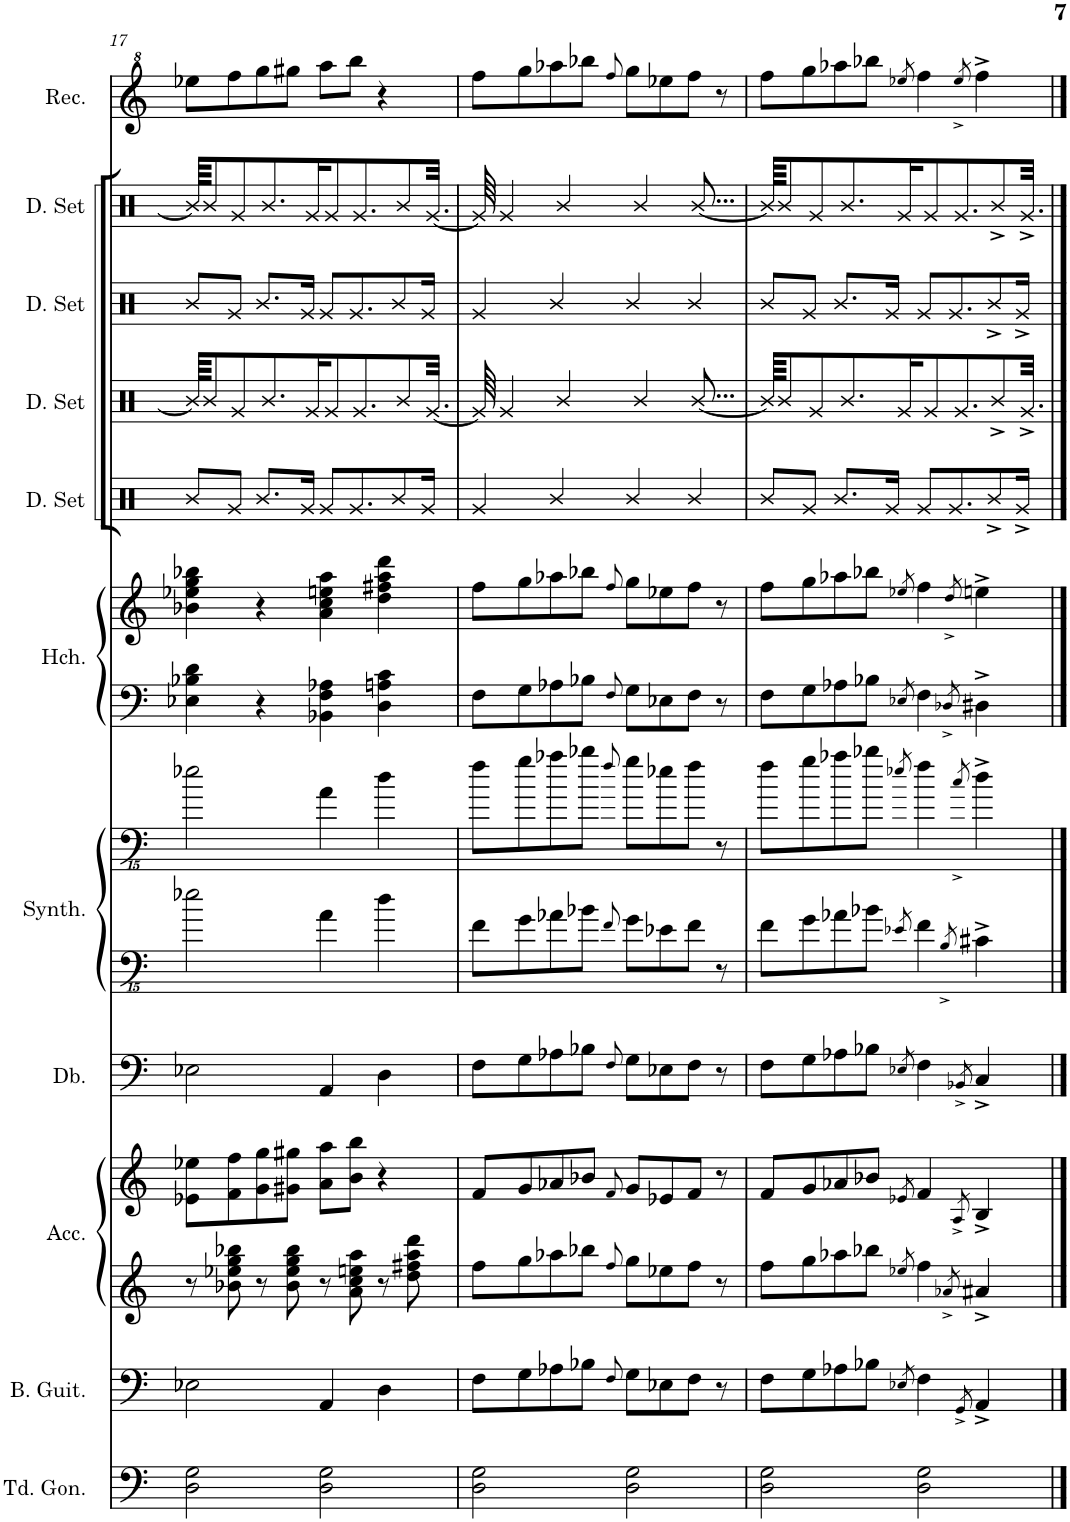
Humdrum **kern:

**kern	**kern	**kern	**kern	**kern	**kern	**kern	**kern	**kern	**kern	**kern	**kern	**kern	**kern
*part11	*part10	*part9	*part9	*part8	*part7	*part7	*part6	*part6	*part5	*part4	*part3	*part2	*part1
*staff14	*staff13	*staff12	*staff11	*staff10	*staff9	*staff8	*staff7	*staff6	*staff5	*staff4	*staff3	*staff2	*staff1
*I"Tuned Gongs	*I"Bass Guitar	*I"Accordion	*	*I"Double Bass	*I"Saw Synthesiser	*	*I"Harpsichord	*	*I"Drumset	*I"Drumset	*I"Drumset	*I"Drumset	*I"Recorder
*I'Td. Gon.	*I'B. Guit.	*I'Acc.	*	*I'Db.	*I'Synth.	*	*I'Hch.	*	*I'D. Set	*I'D. Set	*I'D. Set	*I'D. Set	*I'Rec.
!!LO:PB:g=z
*clefF4	*clefF4	*clefG2	*clefG2	*clefF4	*clefFvv4	*clefFvv4	*clefF4	*clefG2	*clefX	*clefX	*clefX	*clefX	*clefG^2
*	*Trd7c12	*	*	*Trd7c12	*	*	*	*	*	*	*	*	*
*k[]	*k[]	*k[]	*k[]	*k[]	*k[]	*k[]	*k[]	*k[]	*k[]	*k[]	*k[]	*k[]	*k[]
*M4/4	*M4/4	*M4/4	*M4/4	*M4/4	*M4/4	*M4/4	*M4/4	*M4/4	*M4/4	*M4/4	*M4/4	*M4/4	*M4/4
=17	=17	=17	=17	=17	=17	=17	=17	=17	=17	=17	=17	=17	=17
2Dn\ 2Gn\	2E-X\	8r	8e-X\ 8ee-X\L	2E-X\	2E-X\	2E-X\	4E-X\ 4B-X\ 4d\	4b-X\ 4ee-X\ 4gg\ 4bb-X\	8R/L	64R/KKKL]	8R/L	64R/KKKL]	8eee-X\L
.	.	.	.	.	.	.	.	.	.	8R/	.	8R/	.
.	.	8b-X\ 8ee-X\ 8gg\ 8bb-X\	8f\ 8ff\	.	.	.	.	.	8Rg/J	.	8Rg/J	.	8fff\
.	.	.	.	.	.	.	.	.	.	8Rg/	.	8Rg/	.
.	.	8r	8g\ 8gg\	.	.	.	4r	4r	8.R/L	.	8.R/L	.	8ggg\
.	.	.	.	.	.	.	.	.	.	8.R/	.	8.R/	.
.	.	8b-\ 8ee-\ 8gg\ 8bb-\	8g#X\ 8gg#X\J	.	.	.	.	.	.	.	.	.	8ggg#X\J
.	.	.	.	.	.	.	.	.	16Rg/Jk	.	16Rg/Jk	.	.
.	.	.	.	.	.	.	.	.	.	16Rg/K	.	16Rg/K	.
2Dn\ 2Gn\	4AA/	8r	8a\ 8aa\L	4AA/	4AA\	4AA\	4BB-X\ 4F\ 4A-X\	4a\ 4cc\ 4een\ 4aa\	8Rg/L	.	8Rg/L	.	8aaa\L
.	.	.	.	.	.	.	.	.	.	8Rg/	.	8Rg/	.
.	.	8a\ 8cc\ 8een\ 8aa\	8b\ 8bb\J	.	.	.	.	.	8.Rg/	.	8.Rg/	.	8bbb\J
.	.	.	.	.	.	.	.	.	.	8.Rg/	.	8.Rg/	.
.	4D\	8r	4r	4D\	4D\	4D\	4D\ 4An\ 4c\	4dd\ 4ff#X\ 4aa\ 4ddd\	.	.	.	.	4r
.	.	.	.	.	.	.	.	.	8R/	.	8R/	.	.
.	.	.	.	.	.	.	.	.	.	8R/	.	8R/	.
.	.	8dd\ 8ff#X\ 8aa\ 8ddd\	.	.	.	.	.	.	.	.	.	.	.
.	.	.	.	.	.	.	.	.	16Rg/Jk	.	16Rg/Jk	.	.
.	.	.	.	.	.	.	.	.	.	[32.Rg/Jkk	.	[32.Rg/Jkk	.
=18	=18	=18	=18	=18	=18	=18	=18	=18	=18	=18	=18	=18	=18
2Dn\ 2Gn\	8F\L	8ff\L	8f/L	8F\L	8FF\L	8F\L	8F\L	8ff\L	4Rg/	64Rg/]	4Rg/	64Rg/]	8fff\L
.	.	.	.	.	.	.	.	.	.	4Rg/	.	4Rg/	.
.	8G\	8gg\	8g/	8G\	8GG\	8G\	8G\	8gg\	.	.	.	.	8ggg\
.	8A-X\	8aa-X\	8a-X/	8A-X\	8AA-X\	8A-X\	8A-X\	8aa-X\	4R/	.	4R/	.	8aaa-X\
.	.	.	.	.	.	.	.	.	.	4R/	.	4R/	.
.	8B-X\J	8bb-X\J	8b-X/J	8B-X\J	8BB-X\J	8B-X\J	8B-X\J	8bb-X\J	.	.	.	.	8bbb-X\J
.	8qF/	8qff/	8qf/	8qF/	8qFF/	8qF/	8qF/	8qff/	.	.	.	.	8qfff/
2Dn\ 2Gn\	8G\L	8gg\L	8g/L	8G\L	8GG\L	8G\L	8G\L	8gg\L	4R/	.	4R/	.	8ggg\L
.	.	.	.	.	.	.	.	.	.	4R/	.	4R/	.
.	8E-X\	8ee-X\	8e-X/	8E-X\	8EE-X\	8E-X\	8E-X\	8ee-X\	.	.	.	.	8eee-X\
.	8F\J	8ff\J	8f/J	8F\J	8FF\J	8F\J	8F\J	8ff\J	4R/	.	4R/	.	8fff\J
.	.	.	.	.	.	.	.	.	.	[8...R/	.	[8...R/	.
.	8r	8r	8r	8r	8r	8r	8r	8r	.	.	.	.	8r
=19	=19	=19	=19	=19	=19	=19	=19	=19	=19	=19	=19	=19	=19
2Dn\ 2Gn\	8F\L	8ff\L	8f/L	8F\L	8FF\L	8F\L	8F\L	8ff\L	8R/L	64R/KKKL]	8R/L	64R/KKKL]	8fff\L
.	.	.	.	.	.	.	.	.	.	8R/	.	8R/	.
.	8G\	8gg\	8g/	8G\	8GG\	8G\	8G\	8gg\	8Rg/J	.	8Rg/J	.	8ggg\
.	.	.	.	.	.	.	.	.	.	8Rg/	.	8Rg/	.
.	8A-X\	8aa-X\	8a-X/	8A-X\	8AA-X\	8A-X\	8A-X\	8aa-X\	8.R/L	.	8.R/L	.	8aaa-X\
.	.	.	.	.	.	.	.	.	.	8.R/	.	8.R/	.
.	8B-X\J	8bb-X\J	8b-X/J	8B-X\J	8BB-X\J	8B-X\J	8B-X\J	8bb-X\J	.	.	.	.	8bbb-X\J
.	.	.	.	.	.	.	.	.	16Rg/Jk	.	16Rg/Jk	.	.
.	.	.	.	.	.	.	.	.	.	16Rg/K	.	16Rg/K	.
.	8qE-X/	8qee-X/	8qe-X/	8qE-X/	8qEE-X/	8qE-X/	8qE-X/	8qee-X/	.	.	.	.	8qeee-X/
2Dn\ 2Gn\	4F\	4ff\	4f/	4F\	4FF\	4F\	4F\	4ff\	8Rg/L	.	8Rg/L	.	4fff\
.	.	.	.	.	.	.	.	.	.	8Rg/	.	8Rg/	.
.	.	.	.	.	.	.	.	.	8.Rg/	.	8.Rg/	.	.
.	.	.	.	.	.	.	.	.	.	8.Rg/	.	8.Rg/	.
.	8qGG^/	8qa-X^/	8qA^/	8qBB-X^/	8qBBB^/	8qC^/	8qD-X^/	8qdd^/	.	.	.	.	8qeee-^/
.	4AA^/	4a#X^/	4B^/	4C^/	4CC#X^\	4D^\	4D#X^\	4een^\	.	.	.	.	4fff^\
.	.	.	.	.	.	.	.	.	8R^/	.	8R^/	.	.
.	.	.	.	.	.	.	.	.	.	8R^/	.	8R^/	.
.	.	.	.	.	.	.	.	.	16Rg^/Jk	.	16Rg^/Jk	.	.
.	.	.	.	.	.	.	.	.	.	32.Rg^/Jkk	.	32.Rg^/Jkk	.
==	==	==	==	==	==	==	==	==	==	==	==	==	==
*-	*-	*-	*-	*-	*-	*-	*-	*-	*-	*-	*-	*-	*-
